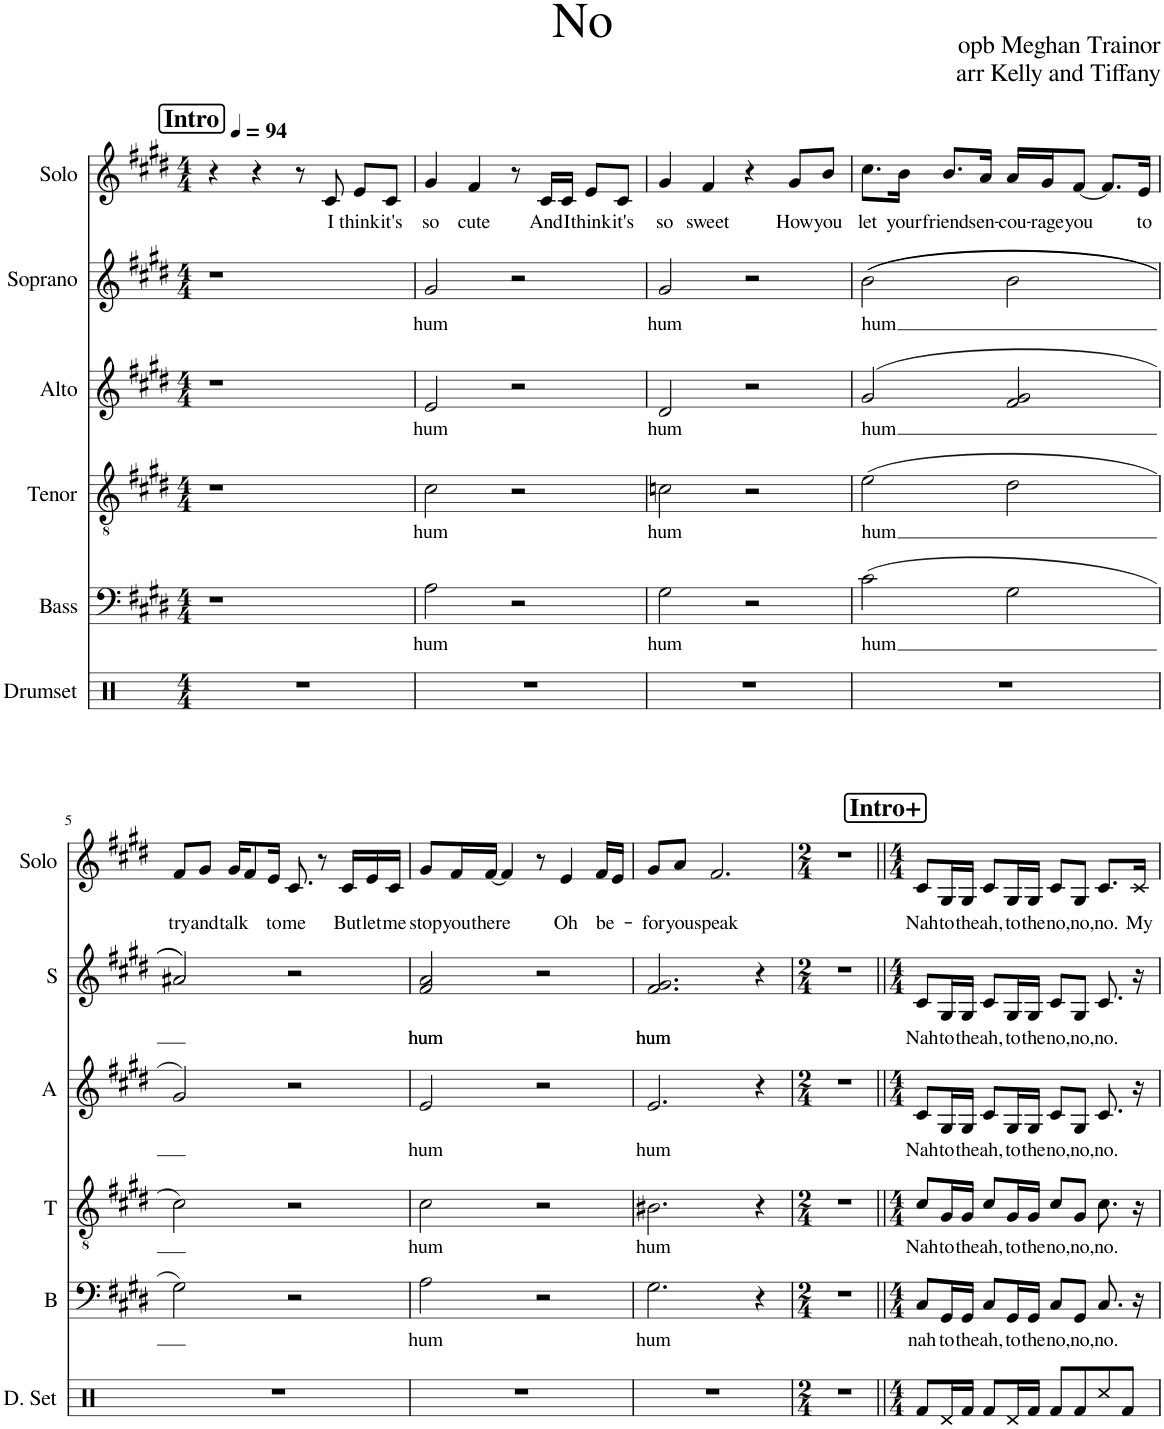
**kern	**kern	**text	**kern	**text	**kern	**text	**kern	**text	**kern	**text
*part6	*part5	*part5	*part4	*part4	*part3	*part3	*part2	*part2	*part1	*part1
*staff6	*staff5	*staff5	*staff4	*staff4	*staff3	*staff3	*staff2	*staff2	*staff1	*staff1
*I"Drumset	*I"Bass	*	*I"Tenor	*	*I"Alto	*	*I"Soprano	*	*I"Solo	*
*I'D. Set	*I'B	*	*I'T	*	*I'A	*	*I'S	*	*I'Solo	*
*clefX	*clefF4	*	*clefGv2	*	*clefG2	*	*clefG2	*	*clefG2	*
*k[]	*k[f#c#g#d#]	*	*k[f#c#g#d#]	*	*k[f#c#g#d#]	*	*k[f#c#g#d#]	*	*k[f#c#g#d#]	*
*	*E:	*	*E:	*	*E:	*	*E:	*	*E:	*
*M4/4	*M4/4	*	*M4/4	*	*M4/4	*	*M4/4	*	*M4/4	*
*MM94	*MM94	*	*MM94	*	*MM94	*	*MM94	*	*MM94	*
!!LO:REH:place=s1:a:B:cj:fs=14:t=Intro
=1	=1	=1	=1	=1	=1	=1	=1	=1	=1	=1
1r	1r	.	1r	.	1r	.	1r	.	4r	.
.	.	.	.	.	.	.	.	.	4r	.
.	.	.	.	.	.	.	.	.	8r	.
!	!	!	!	!	!	!	!	!	!	!LO:LY:b
.	.	.	.	.	.	.	.	.	8c#/	I
!	!	!	!	!	!	!	!	!	!	!LO:LY:b
.	.	.	.	.	.	.	.	.	8e/L	think
!	!	!	!	!	!	!	!	!	!	!LO:LY:b
.	.	.	.	.	.	.	.	.	8c#/J	it's
=2	=2	=2	=2	=2	=2	=2	=2	=2	=2	=2
!	!	!LO:LY:b	!	!LO:LY:b	!	!LO:LY:b	!	!LO:LY:b	!	!LO:LY:b
1r	2A\	hum	2c#\	hum	2e/	hum	2g#/	hum	4g#/	so
!	!	!	!	!	!	!	!	!	!	!LO:LY:b
.	.	.	.	.	.	.	.	.	4f#/	cute
.	2r	.	2r	.	2r	.	2r	.	8r	.
!	!	!	!	!	!	!	!	!	!	!LO:LY:b
.	.	.	.	.	.	.	.	.	16c#/LL	And
!	!	!	!	!	!	!	!	!	!	!LO:LY:b
.	.	.	.	.	.	.	.	.	16c#/JJ	I
!	!	!	!	!	!	!	!	!	!	!LO:LY:b
.	.	.	.	.	.	.	.	.	8e/L	think
!	!	!	!	!	!	!	!	!	!	!LO:LY:b
.	.	.	.	.	.	.	.	.	8c#/J	it's
=3	=3	=3	=3	=3	=3	=3	=3	=3	=3	=3
!	!	!LO:LY:b	!	!LO:LY:b	!	!LO:LY:b	!	!LO:LY:b	!	!LO:LY:b
1r	2G#\	hum	2cn\	hum	2d#/	hum	2g#/	hum	4g#/	so
!	!	!	!	!	!	!	!	!	!	!LO:LY:b
.	.	.	.	.	.	.	.	.	4f#/	sweet
.	2r	.	2r	.	2r	.	2r	.	4r	.
!	!	!	!	!	!	!	!	!	!	!LO:LY:b
.	.	.	.	.	.	.	.	.	8g#/L	How
!	!	!	!	!	!	!	!	!	!	!LO:LY:b
.	.	.	.	.	.	.	.	.	8b/J	you
=4	=4	=4	=4	=4	=4	=4	=4	=4	=4	=4
!	!	!LO:LY:b	!	!LO:LY:b	!	!LO:LY:b	!	!LO:LY:b	!	!LO:LY:b
1r	(2c#\	hum	(2e\	hum	(>2g#/	hum	((>2b\	hum	8.cc#\L	let
!	!	!	!	!	!	!	!	!	!	!LO:LY:b
.	.	.	.	.	.	.	.	.	16b\Jk	your
!	!	!	!	!	!	!	!	!	!	!LO:LY:b
.	.	.	.	.	.	.	.	.	8.b/L	friends
!	!	!	!	!	!	!	!	!	!	!LO:LY:b
.	.	.	.	.	.	.	.	.	16a/Jk	en-
!	!	!	!	!	!	!	!	!	!	!LO:LY:b
.	2G#\	.	2d#\	.	2f#/ 2g#/	.	2b\	.	16a/LL	-cou-
!	!	!	!	!	!	!	!	!	!	!LO:LY:b
.	.	.	.	.	.	.	.	.	16g#/J	-rage
!	!	!	!	!	!	!	!	!	!	!LO:LY:b
.	.	.	.	.	.	.	.	.	[8f#/J	you
.	.	.	.	.	.	.	.	.	8.f#/L]	.
!	!	!	!	!	!	!	!	!	!	!LO:LY:b
.	.	.	.	.	.	.	.	.	16e/Jk	to
!!LO:LB:g=z
=5	=5	=5	=5	=5	=5	=5	=5	=5	=5	=5
!	!	!	!	!	!	!	!	!	!	!LO:LY:b
1r	2G#\)	.	2c#\)	.	2g#/)	.	2a#X/))	.	8f#/L	try
!	!	!	!	!	!	!	!	!	!	!LO:LY:b
.	.	.	.	.	.	.	.	.	8g#/J	and
!	!	!	!	!	!	!	!	!	!	!LO:LY:b
.	.	.	.	.	.	.	.	.	16g#/KL	talk
.	.	.	.	.	.	.	.	.	8f#/	.
!	!	!	!	!	!	!	!	!	!	!LO:LY:b
.	.	.	.	.	.	.	.	.	16e/Jk	to
!	!	!	!	!	!	!	!	!	!	!LO:LY:b
.	2r	.	2r	.	2r	.	2r	.	8.c#/	me
.	.	.	.	.	.	.	.	.	8r	.
!	!	!	!	!	!	!	!	!	!	!LO:LY:b
.	.	.	.	.	.	.	.	.	16c#/LL	But
!	!	!	!	!	!	!	!	!	!	!LO:LY:b
.	.	.	.	.	.	.	.	.	16e/	let
!	!	!	!	!	!	!	!	!	!	!LO:LY:b
.	.	.	.	.	.	.	.	.	16c#/JJ	me
=6	=6	=6	=6	=6	=6	=6	=6	=6	=6	=6
!	!	!LO:LY:b	!	!LO:LY:b	!	!LO:LY:b	!	!LO:LY:b	!	!LO:LY:b
1r	2A\	hum	2c#\	hum	2e/	hum	2f#/ 2a/	hum	8g#/L	stop
!	!	!	!	!	!	!	!	!	!	!LO:LY:b
.	.	.	.	.	.	.	.	.	16f#/L	you
!	!	!	!	!	!	!	!	!	!	!LO:LY:b
.	.	.	.	.	.	.	.	.	[16f#/JJ	there
.	.	.	.	.	.	.	.	.	4f#/]	.
.	2r	.	2r	.	2r	.	2r	.	8r	.
!	!	!	!	!	!	!	!	!	!	!LO:LY:b
.	.	.	.	.	.	.	.	.	4e/	Oh
!	!	!	!	!	!	!	!	!	!	!LO:LY:b
.	.	.	.	.	.	.	.	.	16f#/LL	be-
.	.	.	.	.	.	.	.	.	16e/JJ	.
=7	=7	=7	=7	=7	=7	=7	=7	=7	=7	=7
!	!	!LO:LY:b	!	!LO:LY:b	!	!LO:LY:b	!	!LO:LY:b	!	!LO:LY:b
1r	2.G#\	hum	2.B#X\	hum	2.e/	hum	2.f#/ 2.g#/	hum	8g#/L	for
!	!	!	!	!	!	!	!	!	!	!LO:LY:b
.	.	.	.	.	.	.	.	.	8a/J	you
!	!	!	!	!	!	!	!	!	!	!LO:LY:b
.	.	.	.	.	.	.	.	.	2.f#/	speak
.	4r	.	4r	.	4r	.	4r	.	.	.
=8	=8	=8	=8	=8	=8	=8	=8	=8	=8	=8
*M2/4	*M2/4	*	*M2/4	*	*M2/4	*	*M2/4	*	*M2/4	*
2r	2r	.	2r	.	2r	.	2r	.	2r	.
!!LO:REH:place=s1:a:B:cj:fs=14:t=Intro+
=9||	=9||	=9||	=9||	=9||	=9||	=9||	=9||	=9||	=9||	=9||
*M4/4	*M4/4	*	*M4/4	*	*M4/4	*	*M4/4	*	*M4/4	*
!	!	!LO:LY:b	!	!LO:LY:b	!	!LO:LY:b	!	!LO:LY:b	!	!LO:LY:b
8Rf/L	8C#/L	nah	8c#/L	Nah	8c#/L	Nah	8c#/L	Nah	8c#/L	Nah
!	!	!LO:LY:b	!	!LO:LY:b	!	!LO:LY:b	!	!LO:LY:b	!	!LO:LY:b
16Rd/L	16GG#/L	to	16G#/L	to	16G#/L	to	16G#/L	to	16G#/L	to
!	!	!LO:LY:b	!	!LO:LY:b	!	!LO:LY:b	!	!LO:LY:b	!	!LO:LY:b
16Rf/JJ	16GG#/JJ	the	16G#/JJ	the	16G#/JJ	the	16G#/JJ	the	16G#/JJ	the
!	!	!LO:LY:b	!	!LO:LY:b	!	!LO:LY:b	!	!LO:LY:b	!	!LO:LY:b
8Rf/L	8C#/L	ah,	8c#/L	ah,	8c#/L	ah,	8c#/L	ah,	8c#/L	ah,
!	!	!LO:LY:b	!	!LO:LY:b	!	!LO:LY:b	!	!LO:LY:b	!	!LO:LY:b
16Rd/L	16GG#/L	to	16G#/L	to	16G#/L	to	16G#/L	to	16G#/L	to
!	!	!LO:LY:b	!	!LO:LY:b	!	!LO:LY:b	!	!LO:LY:b	!	!LO:LY:b
16Rf/JJ	16GG#/JJ	the	16G#/JJ	the	16G#/JJ	the	16G#/JJ	the	16G#/JJ	the
!	!	!LO:LY:b	!	!LO:LY:b	!	!LO:LY:b	!	!LO:LY:b	!	!LO:LY:b
8Rf/L	8C#/L	no,	8c#/L	no,	8c#/L	no,	8c#/L	no,	8c#/L	no,
!	!	!LO:LY:b	!	!LO:LY:b	!	!LO:LY:b	!	!LO:LY:b	!	!LO:LY:b
8Rf/	8GG#/J	no,	8G#/J	no,	8G#/J	no,	8G#/J	no,	8G#/J	no,
!	!	!LO:LY:b	!	!LO:LY:b	!	!LO:LY:b	!	!LO:LY:b	!	!LO:LY:b
8Rcc/	8.C#/	no.	8.c#\	no.	8.c#/	no.	8.c#/	no.	8.c#/L	no.
8Rf/J	.	.	.	.	.	.	.	.	.	.
!	!	!	!	!	!	!	!	!	!	!LO:LY:b
.	16r	.	16r	.	16r	.	16r	.	16c#/Jk	My
=	=	=	=	=	=	=	=	=	=	=
*-	*-	*-	*-	*-	*-	*-	*-	*-	*-	*-
